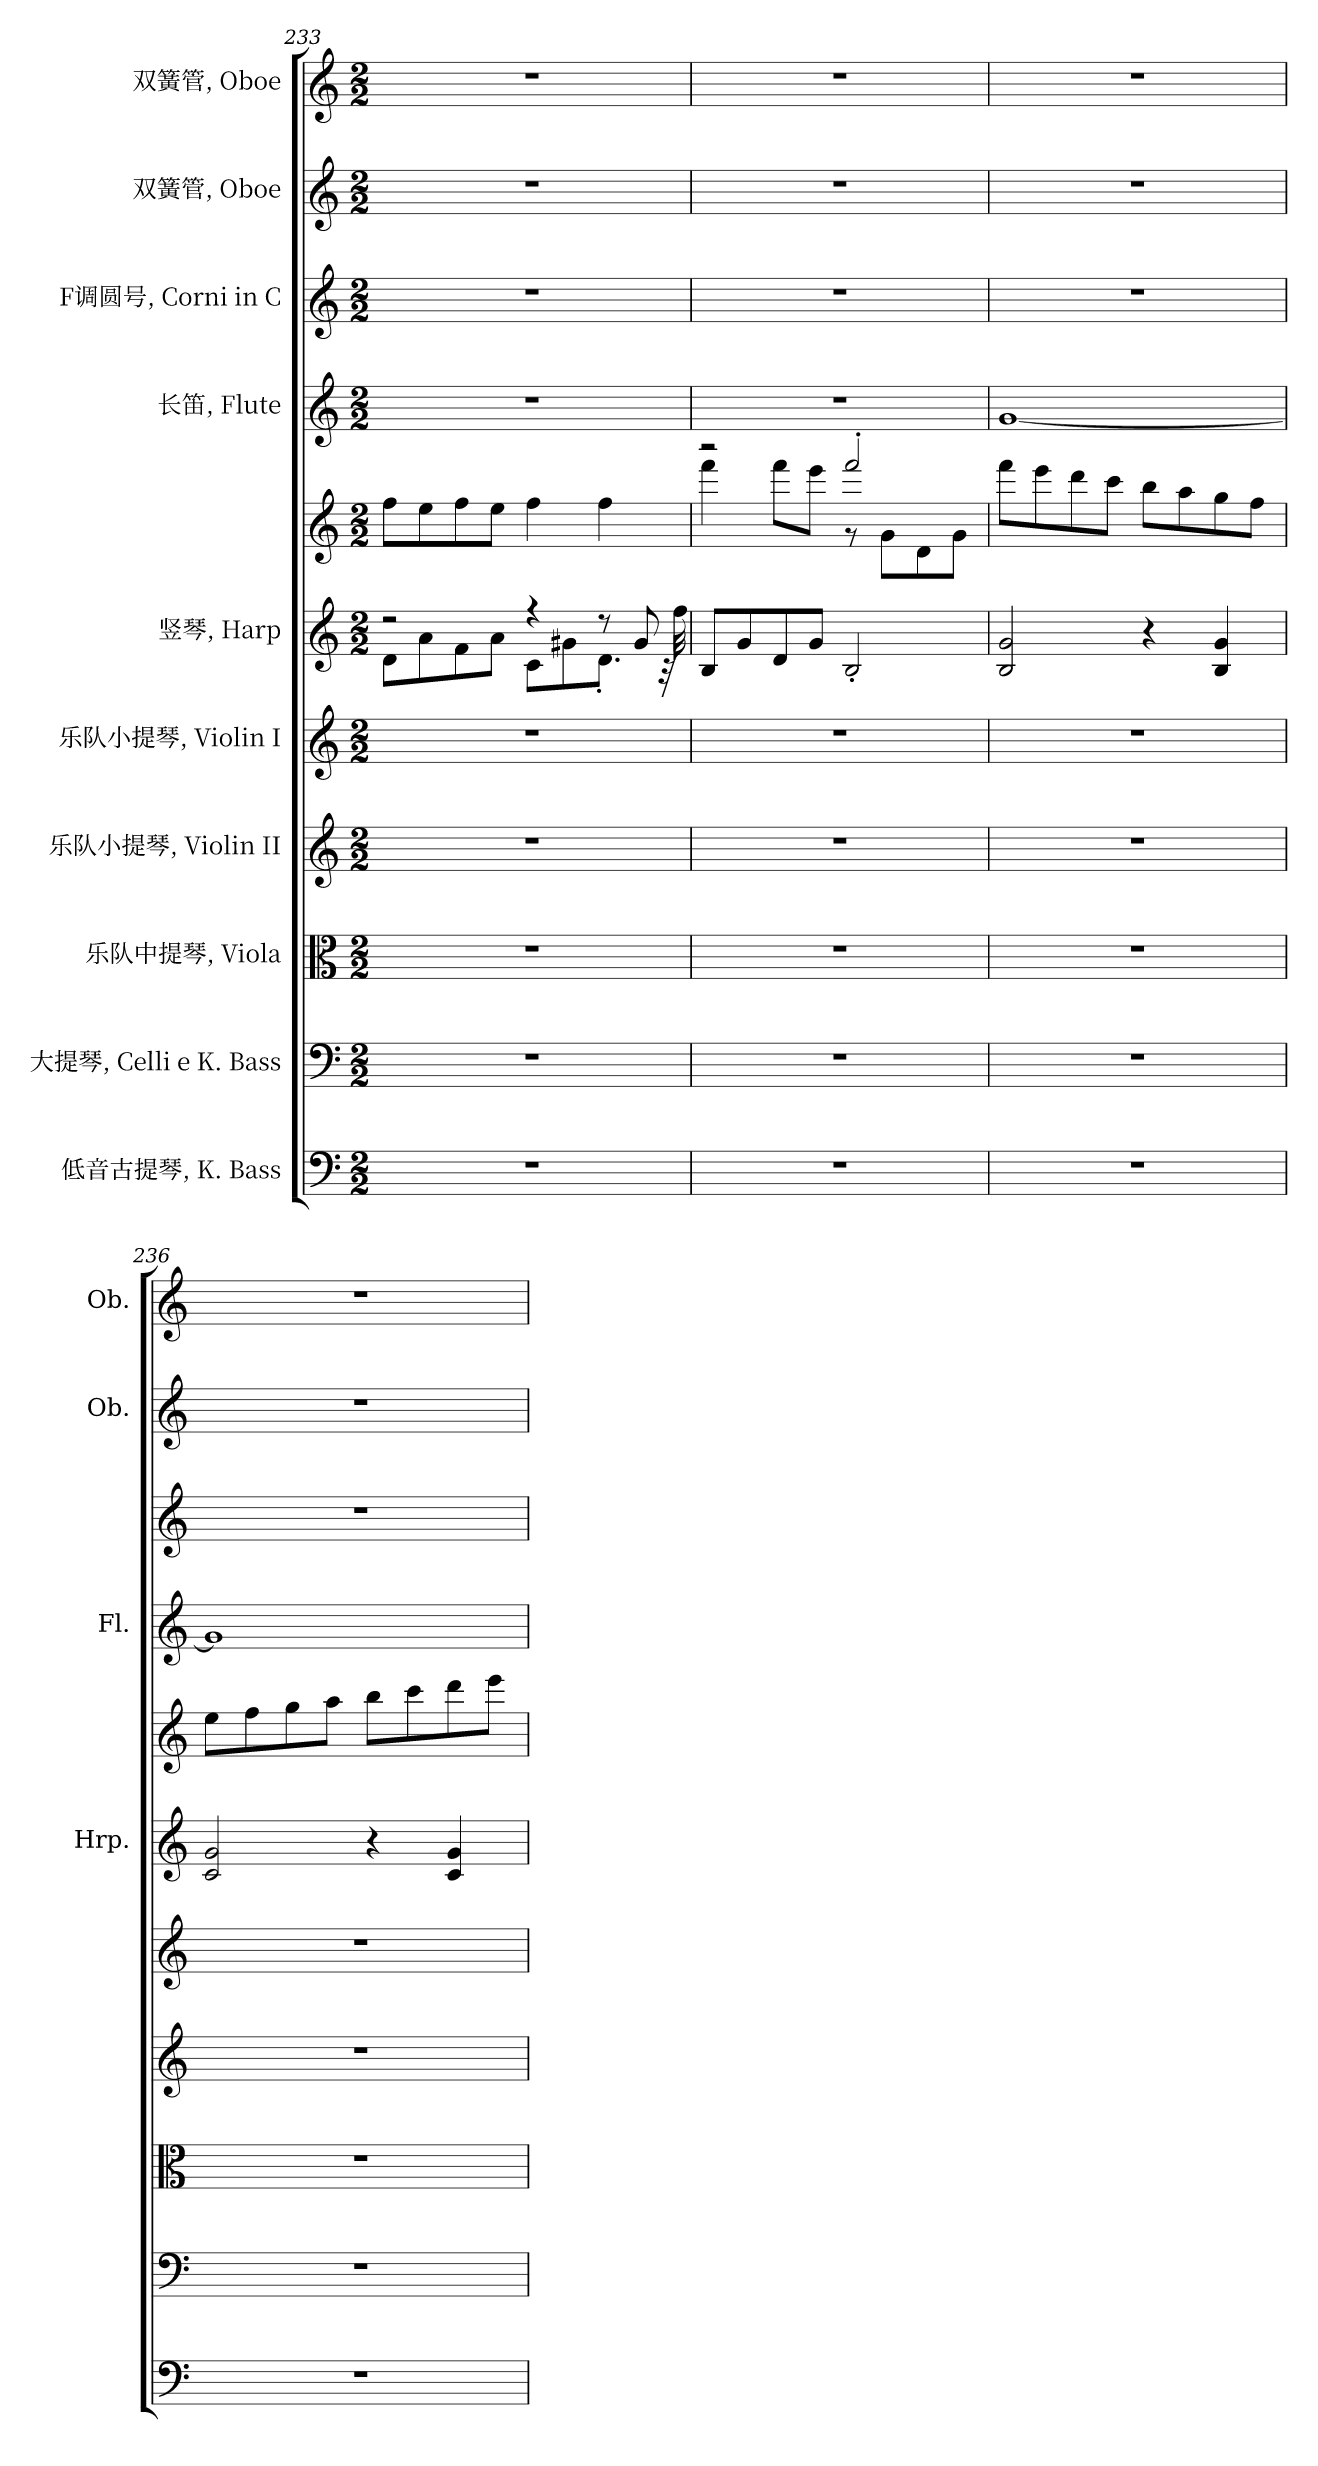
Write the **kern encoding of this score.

**kern	**kern	**kern	**kern	**kern	**kern	**kern	**kern	**kern	**kern	**kern
*part10	*part9	*part8	*part7	*part6	*part5	*part5	*part4	*part3	*part2	*part1
*staff11	*staff10	*staff9	*staff8	*staff7	*staff6	*staff5	*staff4	*staff3	*staff2	*staff1
*I"低音古提琴, K. Bass	*I"大提琴, Celli e K. Bass	*I"乐队中提琴, Viola	*I"乐队小提琴, Violin II	*I"乐队小提琴, Violin I	*I"竖琴, Harp	*	*I"长笛, Flute	*I"F调圆号, Corni in C	*I"双簧管, Oboe	*I"双簧管, Oboe
*	*	*	*	*	*I'Hrp.	*	*I'Fl.	*	*I'Ob.	*I'Ob.
*clefF4	*clefF4	*clefC3	*clefG2	*clefG2	*clefG2	*clefG2	*clefG2	*clefG2	*clefG2	*clefG2
*	*	*	*	*	*	*	*	*ITrd4c7	*	*
*k[]	*k[]	*k[]	*k[]	*k[]	*k[]	*k[]	*k[]	*k[b-]	*k[]	*k[]
*M2/2	*M2/2	*M2/2	*M2/2	*M2/2	*M2/2	*M2/2	*M2/2	*M2/2	*M2/2	*M2/2
=233	=233	=233	=233	=233	=233	=233	=233	=233	=233	=233
*	*	*	*	*	*^	*	*	*	*	*
1r	1r	1r	1r	1r	2r	8d\L	8ff\L	1r	1r	1r	1r
.	.	.	.	.	.	8a\	8ee\	.	.	.	.
.	.	.	.	.	.	8f\	8ff\	.	.	.	.
.	.	.	.	.	.	8a\J	8ee\J	.	.	.	.
.	.	.	.	.	4r	8c\L	4ff\	.	.	.	.
.	.	.	.	.	.	8g#X\	.	.	.	.	.
.	.	.	.	.	8r	8.d'\J	4ff\	.	.	.	.
.	.	.	.	.	8g#/	.	.	.	.	.	.
.	.	.	.	.	.	32r	.	.	.	.	.
.	.	.	.	.	.	32ff\	.	.	.	.	.
*	*	*	*	*	*v	*v	*	*	*	*	*
=234	=234	=234	=234	=234	=234	=234	=234	=234	=234	=234
*	*	*	*	*	*	*^	*	*	*	*
1r	1r	1r	1r	1r	8B/L	2r	4fff\	1r	1r	1r	1r
.	.	.	.	.	8g/	.	.	.	.	.	.
.	.	.	.	.	8d/	.	8fff\L	.	.	.	.
.	.	.	.	.	8g/J	.	8eee\J	.	.	.	.
.	.	.	.	.	2B'/	2fff'/	8r	.	.	.	.
.	.	.	.	.	.	.	8g\L	.	.	.	.
.	.	.	.	.	.	.	8d\	.	.	.	.
.	.	.	.	.	.	.	8g\J	.	.	.	.
*	*	*	*	*	*	*v	*v	*	*	*	*
=235	=235	=235	=235	=235	=235	=235	=235	=235	=235	=235
1r	1r	1r	1r	1r	2B/ 2g/	8fff\L	[1g	1r	1r	1r
.	.	.	.	.	.	8eee\	.	.	.	.
.	.	.	.	.	.	8ddd\	.	.	.	.
.	.	.	.	.	.	8ccc\J	.	.	.	.
.	.	.	.	.	4r	8bb\L	.	.	.	.
.	.	.	.	.	.	8aa\	.	.	.	.
.	.	.	.	.	4B/ 4g/	8gg\	.	.	.	.
.	.	.	.	.	.	8ff\J	.	.	.	.
!!LO:PB:g=z
=236	=236	=236	=236	=236	=236	=236	=236	=236	=236	=236
1r	1r	1r	1r	1r	2c/ 2g/	8ee\L	1g]	1r	1r	1r
.	.	.	.	.	.	8ff\	.	.	.	.
.	.	.	.	.	.	8gg\	.	.	.	.
.	.	.	.	.	.	8aa\J	.	.	.	.
.	.	.	.	.	4r	8bb\L	.	.	.	.
.	.	.	.	.	.	8ccc\	.	.	.	.
.	.	.	.	.	4c/ 4g/	8ddd\	.	.	.	.
.	.	.	.	.	.	8eee\J	.	.	.	.
=	=	=	=	=	=	=	=	=	=	=
*-	*-	*-	*-	*-	*-	*-	*-	*-	*-	*-
